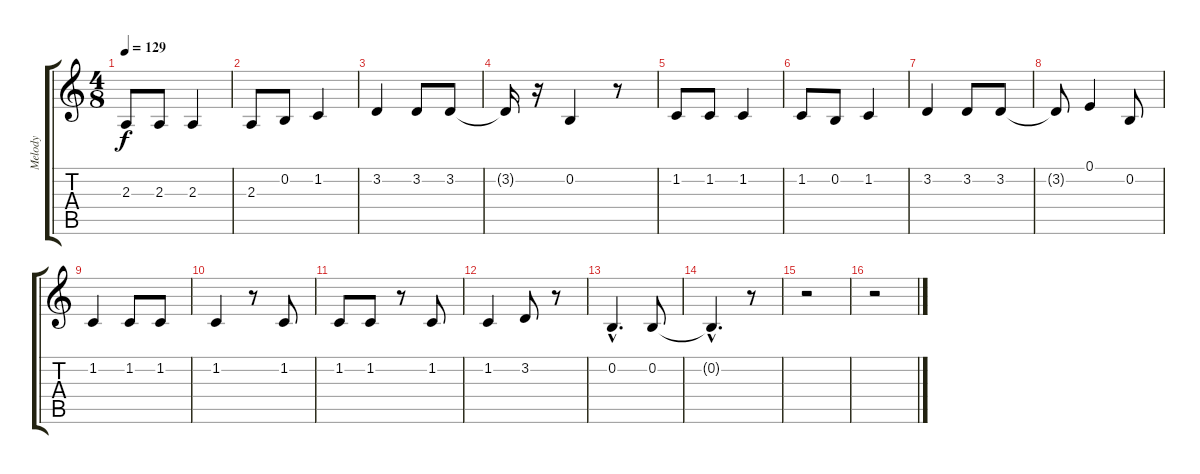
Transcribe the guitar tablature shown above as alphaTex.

\track ("Melody" "Melody") {instrument fx5brightness}
\staff {score tabs}
\tuning (E4 B3 G3 D3 A2 E2) {hide}
\ts (4 8)
\tempo 129
\clef g2
\ks c
2.3.8{dy f} 2.3.8 2.3.4 |
2.3.8 0.2.8 1.2.4 |
3.2.4 3.2.8 3.2.8 |
3.2{t}.16 r.16 0.2.4 r.8 |
1.2.8 1.2.8 1.2.4 |
1.2.8 0.2.8 1.2.4 |
3.2.4 3.2.8 3.2.8 |
3.2{t}.8 0.1.4 0.2.8 |
1.2.4 1.2.8 1.2.8 |
1.2.4 r.8 1.2.8 |
1.2.8 1.2.8 r.8 1.2.8 |
1.2.4 3.2.8 r.8 |
0.2{hac}.4{d} 0.2.8 |
0.2{hac t}.4{d} r.8 |
r.2 |
r.2
